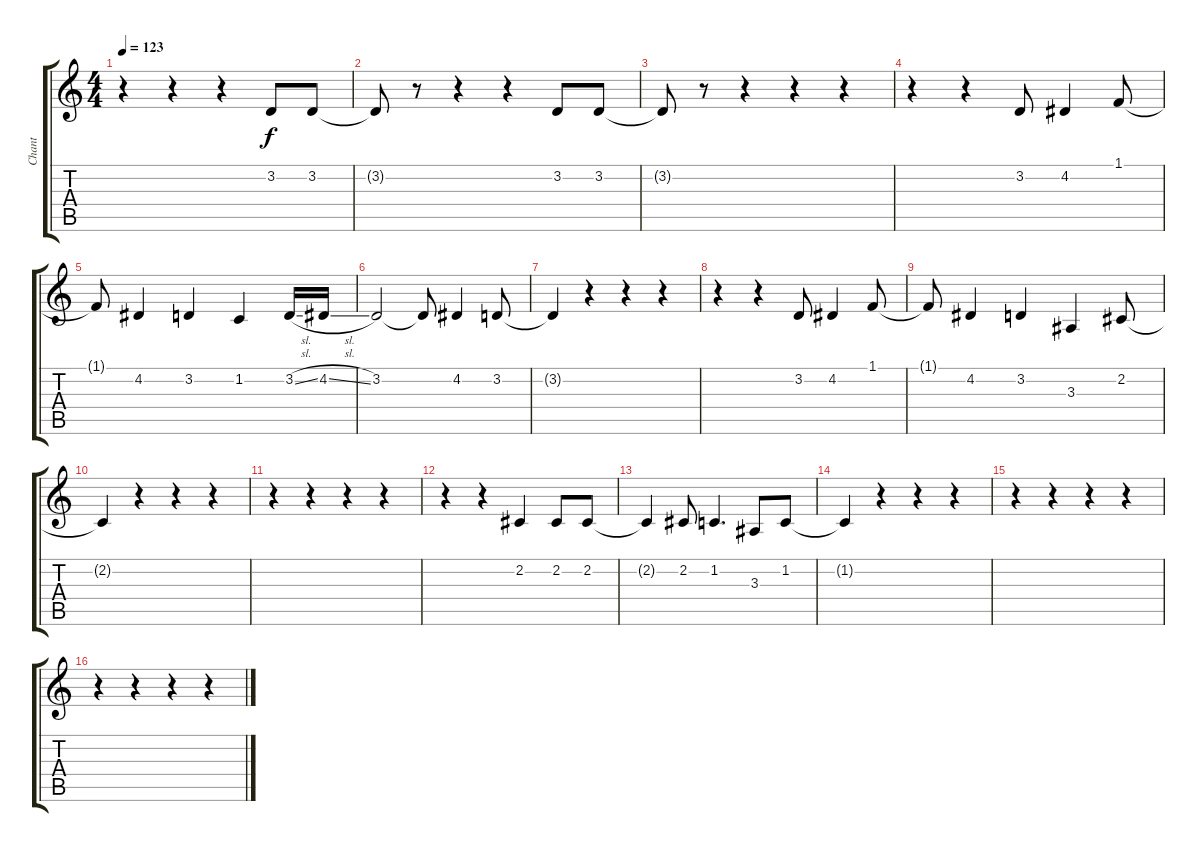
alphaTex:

\track ("Chant " "Chant ") {instrument flute}
\staff {score tabs}
\tuning (E4 B3 G3 D3 A2 E2) {hide}
\ts (4 4)
\tempo 123
\clef g2
\ks c
r.4{dy f} r.4 r.4 3.2.8 3.2.8 |
3.2{t}.8 r.8 r.4 r.4 3.2.8 3.2.8 |
3.2{t}.8 r.8 r.4 r.4 r.4 |
r.4 r.4 3.2.8 4.2.4 1.1.8 |
1.1{t}.8 4.2.4 3.2.4 1.2.4 3.2{sl}.16 4.2{sl}.16 |
3.2.2 3.2{t}.8 4.2.4 3.2.8 |
3.2{t}.4 r.4 r.4 r.4 |
r.4 r.4 3.2.8 4.2.4 1.1.8 |
1.1{t}.8 4.2.4 3.2.4 3.3.4 2.2.8 |
2.2{t}.4 r.4 r.4 r.4 |
r.4 r.4 r.4 r.4 |
r.4 r.4 2.2.4 2.2.8 2.2.8 |
2.2{t}.4 2.2.8 1.2.4{d} 3.3.8 1.2.8 |
1.2{t}.4 r.4 r.4 r.4 |
r.4 r.4 r.4 r.4 |
r.4 r.4 r.4 r.4
